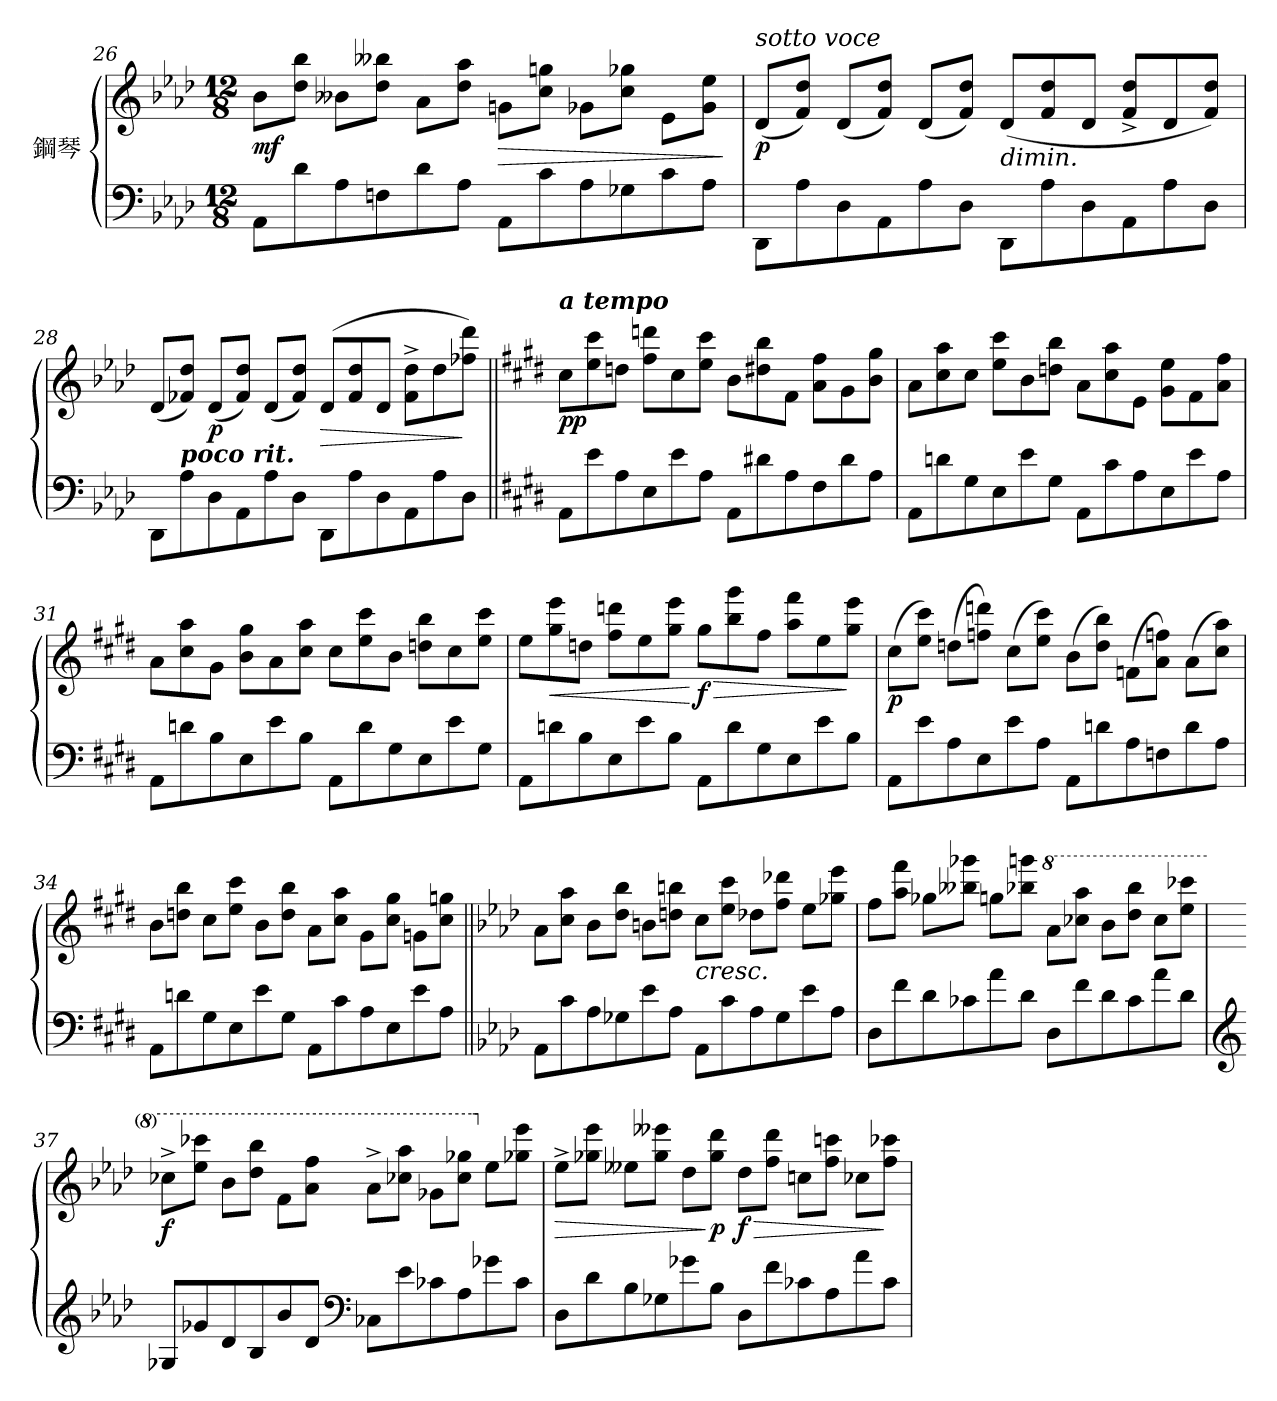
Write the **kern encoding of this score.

**kern	**kern	**dynam
*part1	*part1	*part1
*staff2	*staff1	*staff1/2
*I"鋼琴	*	*
*clefF4	*clefG2	*
*k[b-e-a-d-]	*k[b-e-a-d-]	*
*M12/8	*M12/8	*
=26	=26	=26
!	!	!LO:DY:b
8AA-\L	8b-\L	mf
8d-\	8dd-\ 8bb-\J	.
8A-\	8b--X\L	.
8Fn\	8dd-\ 8bb--X\J	.
8d-\	8a-\L	.
8A-\J	8dd-\ 8aa-\J	.
!	!	!LO:HP:b
8AA-\L	8gn\L	>
8c\	8cc\ 8ggn\J	.
*	*MM248	*
8A-\	8g-X\L	.
8G-X\	8cc\ 8gg-X\J	.
*	*MM228	*
8c\	8e-\L	.
8A-\J	8g-\ 8ee-\J	.
.	.	]
=27	=27	=27
!	!LO:TX:a:i:t=sotto voce	!
!	!	!LO:DY:b
8DD-\L	(<8d-/L	p
8A-\	8f/ 8dd-/J)	.
8D-\	(<8d-/L	.
8AA-\	8f/ 8dd-/J)	.
8A-\	(<8d-/L	.
8D-\J	8f/ 8dd-/J)	.
!	!LO:TX:b:i:t=dimin.	!
8DD-\L	(<8d-/L	.
8A-\	8f/ 8dd-/	.
8D-\	8d-/J	.
8AA-\	8f/^ 8dd-/^L	.
8A-\	8d-/	.
8D-\J	8f/ 8dd-/J)	.
!!LO:LB:g=z
=28	=28	=28
8DD-\L	(<8d-/L	.
!	!LO:TX:b:Bi:t=poco rit.	!
8A-\	8f-X/ 8dd-/J)	.
!	!	!LO:DY:b
8D-\	(<8d-/L	p
8AA-\	8f-/ 8dd-/J)	.
*	*MM218	*
8A-\	(<8d-/L	.
8D-\J	8f-/ 8dd-/J)	.
*	*MM208	*
!	!	!LO:HP:b
8DD-\L	(>8d-/L	>
8A-\	8f-/ 8dd-/	.
*	*MM198	*
8D-\	8d-/J	.
8AA-\	8f-\^ 8dd-\^L	.
*	*MM188	*
8A-\	8dd-\	.
*	*MM80	*
8D-\J	8ff-X\ 8ddd-\J)	]
=29||	=29||	=29||
*k[f#c#g#d#]	*k[f#c#g#d#]	*
!	!LO:TX:a:Bi:t=a tempo	!
!	!	!LO:DY:b
8AA\L	8cc#\L	pp
8e\	8ee\ 8ccc#\	.
8A\	8ddn\J	.
*	*MM228	*
8E\	8ff#\ 8dddn\L	.
8e\	8cc#\	.
8A\J	8ee\ 8ccc#\J	.
*	*MM248	*
8AA\L	8b\L	.
8d#X\	8dd#X\ 8bb\	.
8A\	8f#\J	.
*	*MM268	*
8F#\	8a\ 8ff#\L	.
8d#\	8g#\	.
8A\J	8b\ 8gg#\J	.
=30	=30	=30
8AA\L	8a\L	.
8dn\	8cc#\ 8aa\	.
8G#\	8cc#\J	.
8E\	8ee\ 8ccc#\L	.
8e\	8b\	.
8G#\J	8ddn\ 8bb\J	.
8AA\L	8a\L	.
8c#\	8cc#\ 8aa\	.
8A\	8e\J	.
8E\	8g#\ 8ee\L	.
8e\	8f#\	.
8A\J	8a\ 8ff#\J	.
!!LO:LB:g=z
=31	=31	=31
8AA\L	8a\L	.
8dn\	8cc#\ 8aa\	.
8B\	8g#\J	.
8E\	8b\ 8gg#\L	.
8e\	8a\	.
8B\J	8cc#\ 8aa\J	.
8AA\L	8cc#\L	.
8d\	8ee\ 8ccc#\	.
8G#\	8b\J	.
8E\	8ddn\ 8bb\L	.
8e\	8cc#\	.
8G#\J	8ee\ 8ccc#\J	.
=32	=32	=32
8AA\L	8ee\L	.
!	!	!LO:HP:b
8dn\	8gg#\ 8eee\	<
8B\	8ddn\J	.
8E\	8ff#\ 8dddn\L	.
8e\	8ee\	.
8B\J	8gg#\ 8eee\J	.
!	!	!LO:HP:n=1:b
!	!	!LO:DY:n=1:b
8AA\L	8gg#\L	[ > f
8d\	8bb\ 8ggg#\	.
*	*MM248	*
8G#\	8ff#\J	.
8E\	8aa\ 8fff#\L	.
*	*MM228	*
8e\	8ee\	.
8B\J	8gg#\ 8eee\J	]
=33	=33	=33
*	*MM208	*
!	!	!LO:DY:b
8AA\L	(>8cc#\L	p
8e\	8ee\ 8ccc#\J)	.
*	*MM228	*
8A\	(>8ddn\L	.
8E\	8ffn\ 8dddn\J)	.
*	*MM248	*
8e\	(>8cc#\L	.
8A\J	8ee\ 8ccc#\J)	.
*	*MM268	*
8AA\L	(>8b\L	.
8dn\	8dd\ 8bb\J)	.
8A\	(>8fn\L	.
8Fn\	8a\ 8ffn\J)	.
8d\	(>8a\L	.
8A\J	8cc#\ 8aa\J)	.
!!LO:LB:g=z
=34	=34	=34
*	*MM258	*
8AA\L	8b\L	.
8dn\	8ddn\ 8bb\J	.
*	*MM238	*
8G#\	8cc#\L	.
8E\	8ee\ 8ccc#\J	.
*	*MM218	*
8e\	8b\L	.
8G#\J	8dd\ 8bb\J	.
*	*MM208	*
8AA\L	8a\L	.
8c#\	8cc#\ 8aa\J	.
*	*MM198	*
8A\	8g#\L	.
8E\	8cc#\ 8gg#\J	.
*	*MM188	*
8e\	8gn\L	.
*	*MM80	*
8A\J	8cc#\ 8ggn\J	.
=35||	=35||	=35||
*k[b-e-a-d-]	*k[b-e-a-d-]	*
*	*MM208	*
8AA-\L	8a-\L	.
8c\	8cc\ 8aa-\J	.
8A-\	8b-\L	.
*	*MM228	*
8G-X\	8dd-\ 8bb-\J	.
8e-\	8bn\L	.
8A-\J	8ddn\ 8bbn\J	.
*	*MM248	*
!	!LO:TX:b:i:t=cresc.	!
8AA-\L	8cc\L	.
8c\	8ee-\ 8ccc\J	.
8A-\	8dd-X\L	.
*	*MM268	*
8G-\	8ff\ 8ddd-X\J	.
8e-\	8ee-\L	.
8A-\J	8gg-X\ 8eee-\J	.
=36	=36	=36
8D-\L	8ff\L	.
8f\	8aa-\ 8fff\J	.
8d-\	8gg-X\L	.
8c-X\	8bb--X\ 8ggg-X\J	.
8a-\	8ggn\L	.
8d-\J	8bb-X\ 8gggn\J	.
*	*8va	*
8D-\L	8aa-\L	.
8f\	8ccc-X\ 8aaa-\J	.
8d-\	8bb-\L	.
8c-\	8ddd-\ 8bbb-\J	.
8a-\	8ccc-\L	.
8d-\J	8eee-\ 8cccc-X\J	.
!!LO:PB:g=z
=37	=37	=37
*clefG2	*	*
!	!	!LO:DY:b
8G-X/L	8ccc-X^\L	f
8g-X/	8eee-\ 8cccc-X\J	.
8d-/	8bb-\L	.
8B-/	8ddd-\ 8bbb-\J	.
8b-/	8ff\L	.
8d-/J	8aa-\ 8fff\J	.
*clefF4	*	*
8C-X\L	8aa-^\L	.
8e-\	8ccc-X\ 8aaa-\J	.
8c-X\	8gg-X\L	.
8A-\	8ccc-\ 8ggg-X\J	.
*	*X8va	*
8g-X\	8ee-\L	.
8c-\J	8gg-X\ 8eee-\J	.
=38	=38	=38
!	!	!LO:HP:b
8D-\L	8ee-^\L	>
8d-\	8gg-X\ 8eee-\J	.
8B-\	8ee--X\L	.
8G-X\	8gg-\ 8eee--X\J	.
8g-X\	8dd-\L	.
!	!	!LO:DY:n=1:b
8B-\J	8gg-\ 8ddd-\J	] p
!	!	!LO:HP:b
!	!	!LO:DY:n=2:b
8D-\L	8dd-\L	> f
8f\	8ff\ 8ddd-\J	.
*	*MM248	*
8c-X\	8ccn\L	.
8A-\	8ff\ 8cccn\J	.
*	*MM228	*
8a-\	8cc-X\L	.
8c-\J	8ff\ 8ccc-X\J	]
=	=	=
*-	*-	*-
